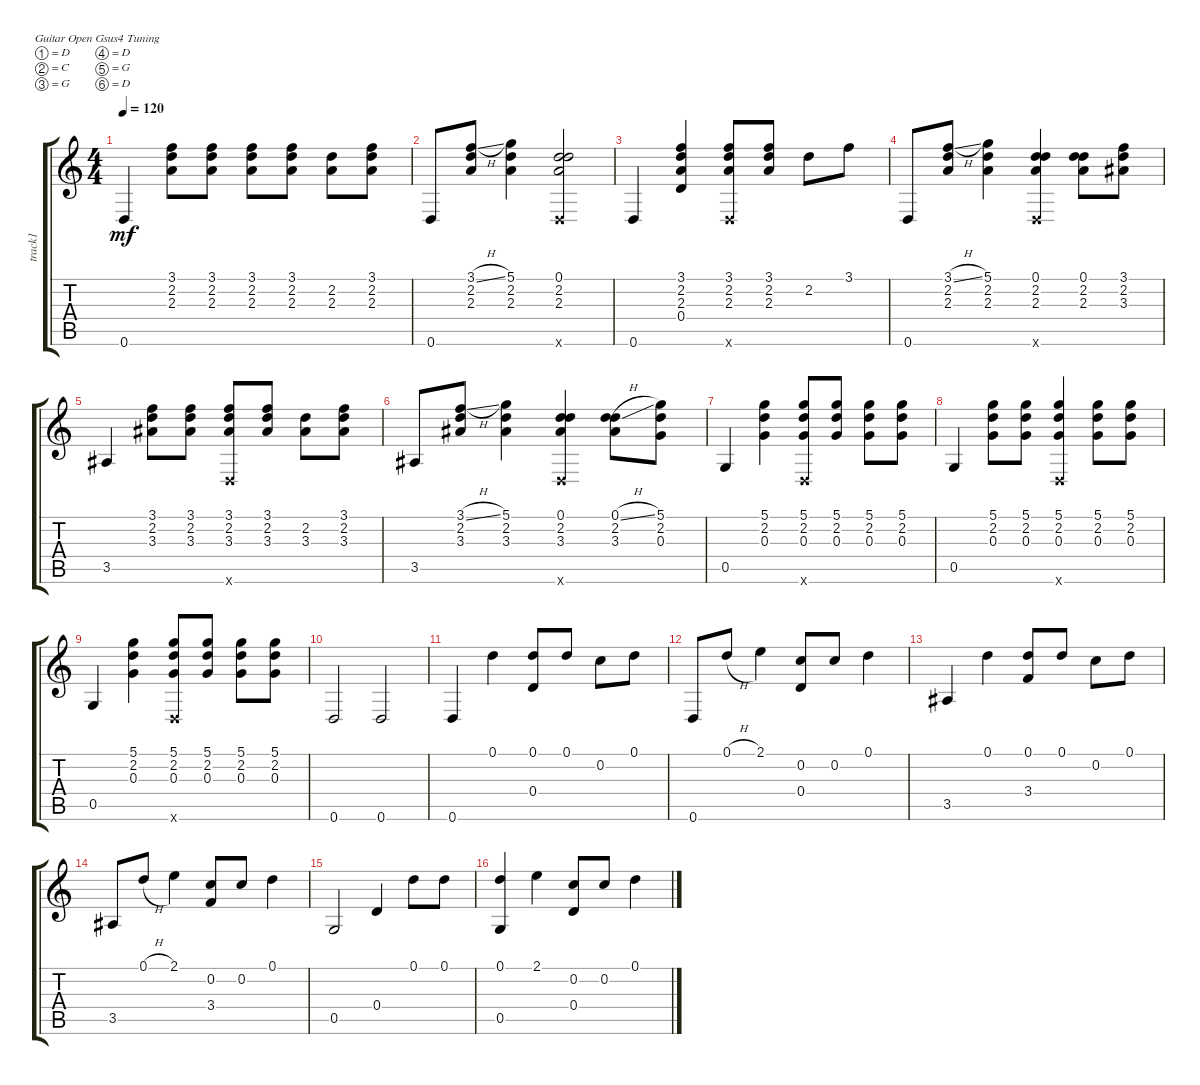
\defaultSystemsLayout 4
\track ("SteelGuitar" "track1") {instrument acousticguitarsteel}
\staff {score tabs}
\tuning (D4 C4 G3 D3 G2 D2)
\ts (4 4)
\tempo 120
\clef g2
\ks c
0.6.4{dy mf} (2.3 2.2 3.1).8 (2.3 2.2 3.1).8 (2.3 2.2 3.1).8 (2.3 2.2 3.1).8 (2.3 2.2).8 (2.3 2.2 3.1).8 |
0.6.8 (2.3 2.2 3.1{sl h}).8 (2.3 2.2 5.1).4 (0.6{x} 2.3 2.2 0.1).2 |
0.6.4 (0.4 2.3 2.2 3.1).4 (2.3 2.2 3.1 0.6{x}).8 (2.3 2.2 3.1).8 2.2.8 3.1.8 |
0.6.8 (2.3 2.2 3.1{sl h}).8 (2.3 2.2 5.1).4 (2.3 2.2 0.1 0.6{x}).4 (2.3 2.2 0.1).8 (3.3 2.2 3.1).8 |
3.5.4 (3.3 2.2 3.1).8 (3.3 2.2 3.1).8 (3.3 2.2 3.1 0.6{x}).8 (3.3 2.2 3.1).8 (3.3 2.2).8 (3.3 2.2 3.1).8 |
3.5.8 (3.3 2.2 3.1{sl h}).8 (3.3 2.2 5.1).4 (3.3 2.2 0.1 0.6{x}).4 (3.3 2.2 0.1{sl h}).8 (0.3 2.2 5.1).8 |
0.5.4 (0.3 2.2 5.1).4 (0.3 2.2 5.1 0.6{x}).8 (0.3 2.2 5.1).8 (0.3 2.2 5.1).8 (0.3 2.2 5.1).8 |
0.5.4 (0.3 2.2 5.1).8 (0.3 2.2 5.1).8 (0.3 2.2 5.1 0.6{x}).4 (0.3 2.2 5.1).8 (0.3 2.2 5.1).8 |
0.5.4 (0.3 2.2 5.1).4 (0.3 2.2 5.1 0.6{x}).8 (0.3 2.2 5.1).8 (0.3 2.2 5.1).8 (0.3 2.2 5.1).8 |
0.6.2 0.6.2 |
0.6.4 0.1.4 (0.4 0.1).8 0.1.8 0.2.8 0.1.8 |
0.6.8 0.1{h}.8 2.1.4 (0.4 0.2).8 0.2.8 0.1.4 |
3.5.4 0.1.4 (0.1 3.4).8 0.1.8 0.2.8 0.1.8 |
3.5.8 0.1{h}.8 2.1.4 (0.2 3.4).8 0.2.8 0.1.4 |
0.5.2 0.4.4 0.1.8 0.1.8 |
(0.5 0.1).4 2.1.4 (0.4 0.2).8 0.2.8 0.1.4
